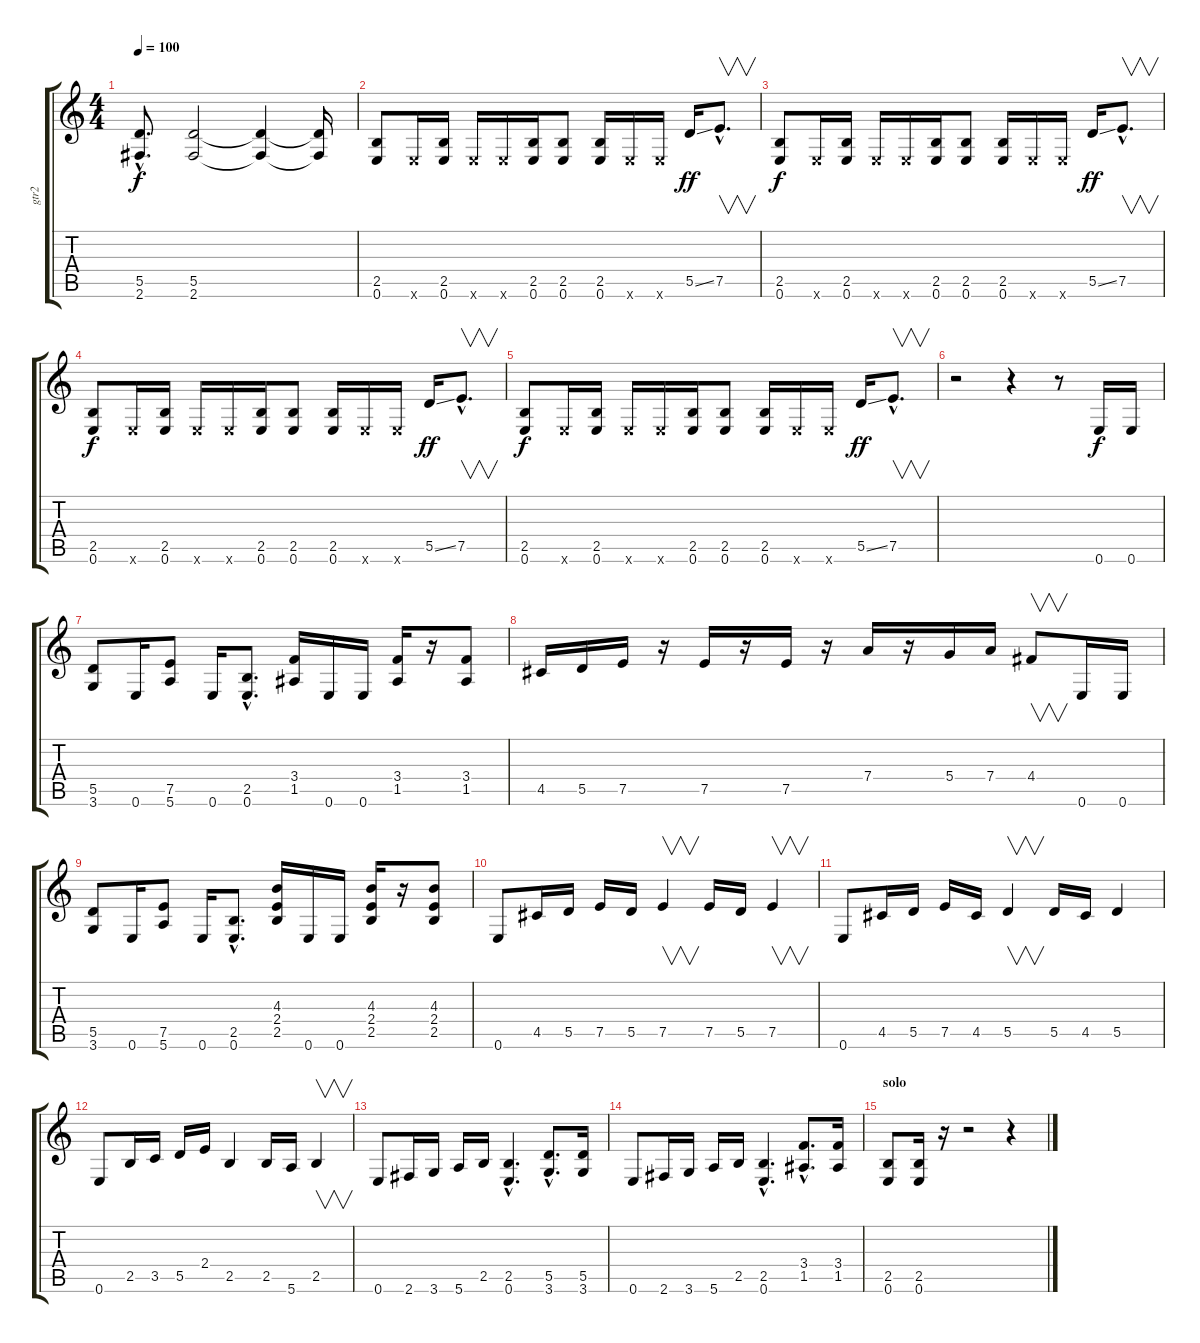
\track ("gtr2" "gtr2") {instrument overdrivenguitar}
\staff {score tabs}
\tuning (E4 B3 G3 D3 A2 E2) {hide}
\ts (4 4)
\tempo 100
\clef g2
\ks c
(5.5{hac} 2.6{hac}).8{d dy f} (5.5 2.6).2 (5.5{t} 2.6{t}).4 (5.5{t} 2.6{t}).16 |
(2.5 0.6).8{instrument distortionguitar} 0.6{x}.16 (2.5 0.6).16 0.6{x}.16 0.6{x}.16 (2.5 0.6).16 (2.5 0.6).8 (2.5 0.6).16 0.6{x}.16 0.6{x}.16 5.5{ss}.16{dy ff} 7.5{hac}.8{v d} |
(2.5 0.6).8{dy f instrument distortionguitar} 0.6{x}.16 (2.5 0.6).16 0.6{x}.16 0.6{x}.16 (2.5 0.6).16 (2.5 0.6).8 (2.5 0.6).16 0.6{x}.16 0.6{x}.16 5.5{ss}.16{dy ff} 7.5{hac}.8{v d} |
(2.5 0.6).8{dy f instrument distortionguitar} 0.6{x}.16 (2.5 0.6).16 0.6{x}.16 0.6{x}.16 (2.5 0.6).16 (2.5 0.6).8 (2.5 0.6).16 0.6{x}.16 0.6{x}.16 5.5{ss}.16{dy ff} 7.5{hac}.8{v d} |
(2.5 0.6).8{dy f instrument distortionguitar} 0.6{x}.16 (2.5 0.6).16 0.6{x}.16 0.6{x}.16 (2.5 0.6).16 (2.5 0.6).8 (2.5 0.6).16 0.6{x}.16 0.6{x}.16 5.5{ss}.16{dy ff} 7.5{hac}.8{v d} |
r.2 r.4 r.8 0.6.16{dy f} 0.6.16 |
(5.5 3.6).8 0.6.16 (7.5 5.6).8 0.6.16 (2.5{hac} 0.6{hac}).8{d} (3.4 1.5).16 0.6.16 0.6.16 (3.4 1.5).16 r.16 (3.4 1.5).8 |
4.5.16 5.5.16 7.5.16 r.16 7.5.16 r.16 7.5.16 r.16 7.4.16 r.16 5.4.16 7.4.16 4.4.8{v} 0.6.16 0.6.16 |
(5.5 3.6).8 0.6.16 (7.5 5.6).8 0.6.16 (2.5{hac} 0.6{hac}).8{d} (4.3 2.4 2.5).16 0.6.16 0.6.16 (4.3 2.4 2.5).16 r.16 (4.3 2.4 2.5).8 |
0.6.8 4.5.16 5.5.16 7.5.16 5.5.16 7.5.4{v} 7.5.16 5.5.16 7.5.4{v} |
0.6.8 4.5.16 5.5.16 7.5.16 4.5.16 5.5.4{v} 5.5.16 4.5.16 5.5.4 |
0.6.8 2.5.16 3.5.16 5.5.16 2.4.16 2.5.4 2.5.16 5.6.16 2.5.4{v} |
0.6.8 2.6.16 3.6.16 5.6.16 2.5.16 (2.5{hac} 0.6{hac}).4{d} (5.5{hac} 3.6{hac}).8{d} (5.5 3.6).16 |
0.6.8 2.6.16 3.6.16 5.6.16 2.5.16 (2.5{hac} 0.6{hac}).4{d} (3.4{hac} 1.5{hac}).8{d} (3.4 1.5).16 |
\section ("" "solo")
(2.5 0.6).8 (2.5 0.6).16 r.16 r.2 r.4
